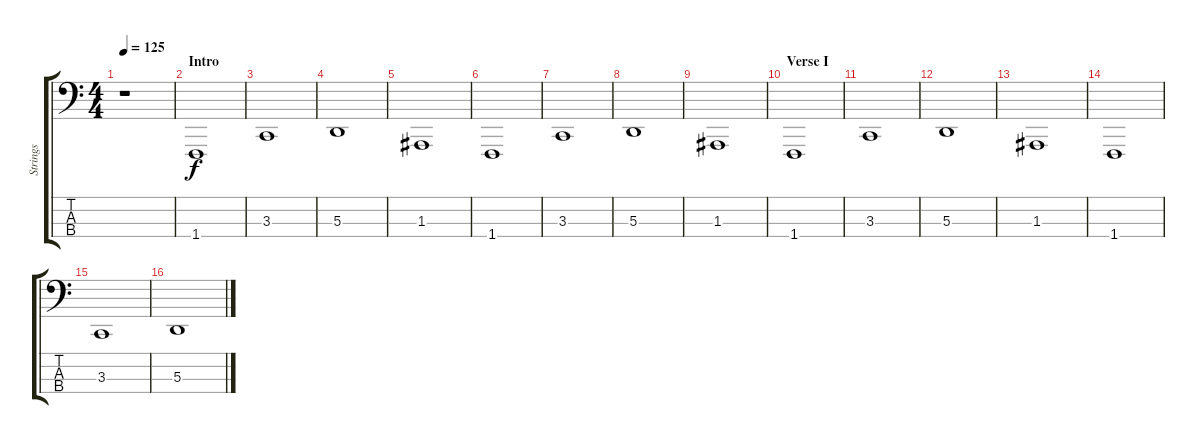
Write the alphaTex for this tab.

\track ("Strings" "Strings") {instrument stringensemble1}
\staff {score tabs}
\tuning (G2 D2 A1 E1) {hide}
\ts (4 4)
\tempo 125
\clef f4
\ks c
r.1{dy f instrument stringensemble1} |
\section ("" "Intro")
1.4.1 |
3.3.1 |
5.3.1 |
1.3.1 |
1.4.1 |
3.3.1 |
5.3.1 |
1.3.1 |
\section ("" "Verse I")
1.4.1 |
3.3.1 |
5.3.1 |
1.3.1 |
1.4.1 |
3.3.1 |
5.3.1
